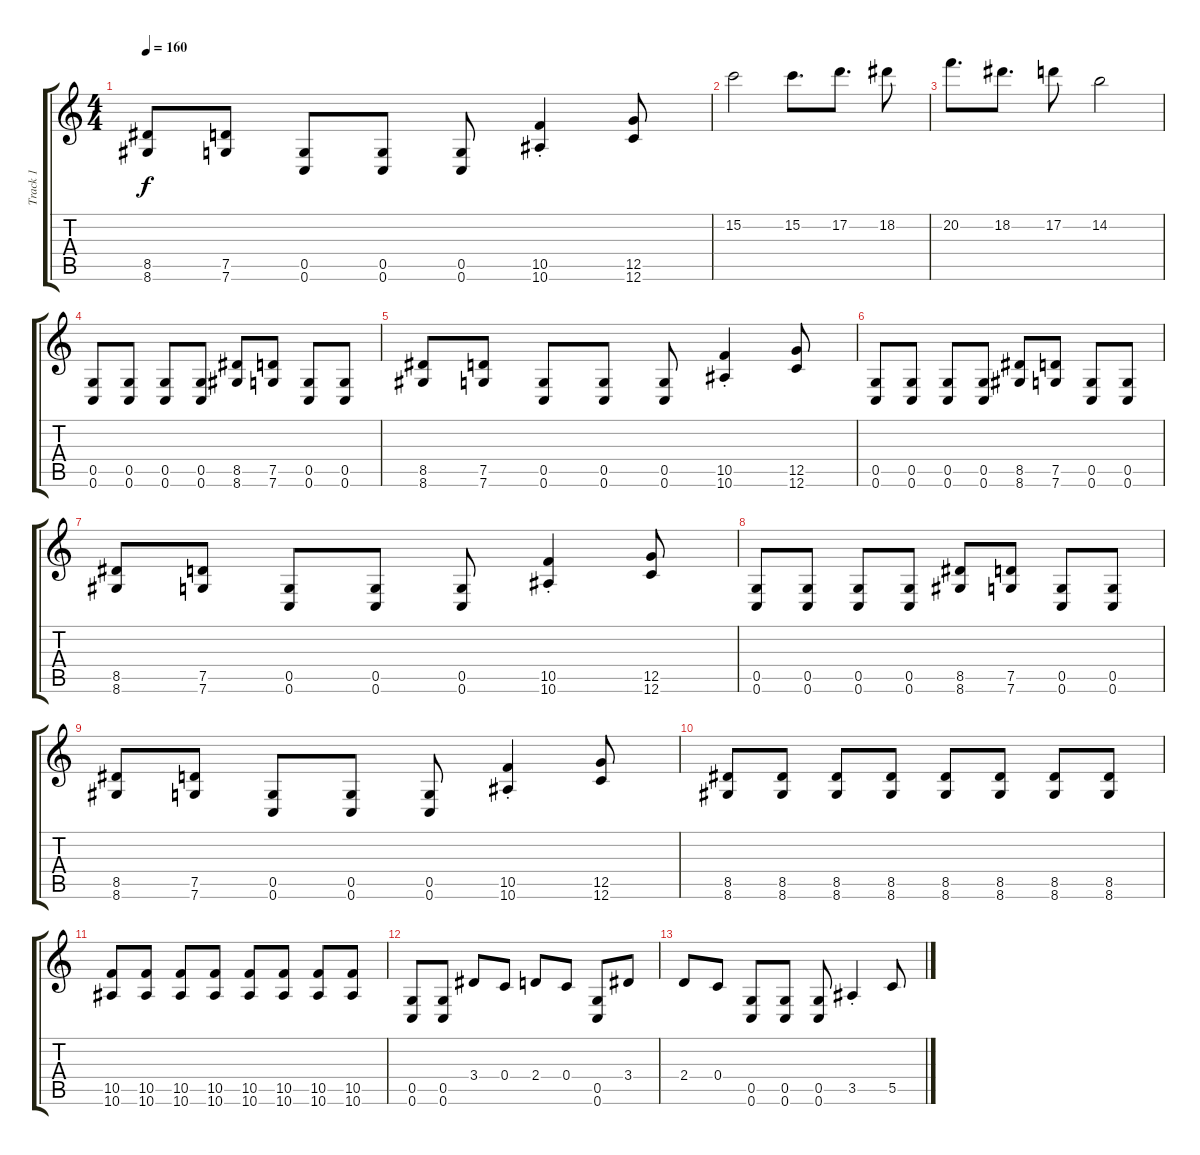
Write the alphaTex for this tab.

\track ("Track 1" "Track 1") {instrument distortionguitar}
\staff {score tabs}
\tuning (D4 A3 F3 C3 G2 C2) {hide}
\ts (4 4)
\tempo 160
\clef g2
\ks c
(8.5 8.6).8{dy f} (7.5 7.6).8 (0.5 0.6).8 (0.5 0.6).8 (0.5 0.6).8 (10.5{st} 10.6{st}).4 (12.5 12.6).8 |
15.2.2 15.2.8{d} 17.2.8{d} 18.2.8 |
20.2.8{d} 18.2.8{d} 17.2.8 14.2.2 |
(0.5 0.6).8 (0.5 0.6).8 (0.5 0.6).8 (0.5 0.6).8 (8.5 8.6).8 (7.5 7.6).8 (0.5 0.6).8 (0.5 0.6).8 |
(8.5 8.6).8 (7.5 7.6).8 (0.5 0.6).8 (0.5 0.6).8 (0.5 0.6).8 (10.5{st} 10.6{st}).4 (12.5 12.6).8 |
(0.5 0.6).8 (0.5 0.6).8 (0.5 0.6).8 (0.5 0.6).8 (8.5 8.6).8 (7.5 7.6).8 (0.5 0.6).8 (0.5 0.6).8 |
(8.5 8.6).8 (7.5 7.6).8 (0.5 0.6).8 (0.5 0.6).8 (0.5 0.6).8 (10.5{st} 10.6{st}).4 (12.5 12.6).8 |
(0.5 0.6).8 (0.5 0.6).8 (0.5 0.6).8 (0.5 0.6).8 (8.5 8.6).8 (7.5 7.6).8 (0.5 0.6).8 (0.5 0.6).8 |
(8.5 8.6).8 (7.5 7.6).8 (0.5 0.6).8 (0.5 0.6).8 (0.5 0.6).8 (10.5{st} 10.6{st}).4 (12.5 12.6).8 |
(8.5 8.6).8 (8.5 8.6).8 (8.5 8.6).8 (8.5 8.6).8 (8.5 8.6).8 (8.5 8.6).8 (8.5 8.6).8 (8.5 8.6).8 |
(10.5 10.6).8 (10.5 10.6).8 (10.5 10.6).8 (10.5 10.6).8 (10.5 10.6).8 (10.5 10.6).8 (10.5 10.6).8 (10.5 10.6).8 |
(0.5 0.6).8 (0.5 0.6).8 3.4.8 0.4.8 2.4.8 0.4.8 (0.5 0.6).8 3.4.8 |
2.4.8 0.4.8 (0.5 0.6).8 (0.5 0.6).8 (0.5 0.6).8 3.5{st}.4 5.5.8
